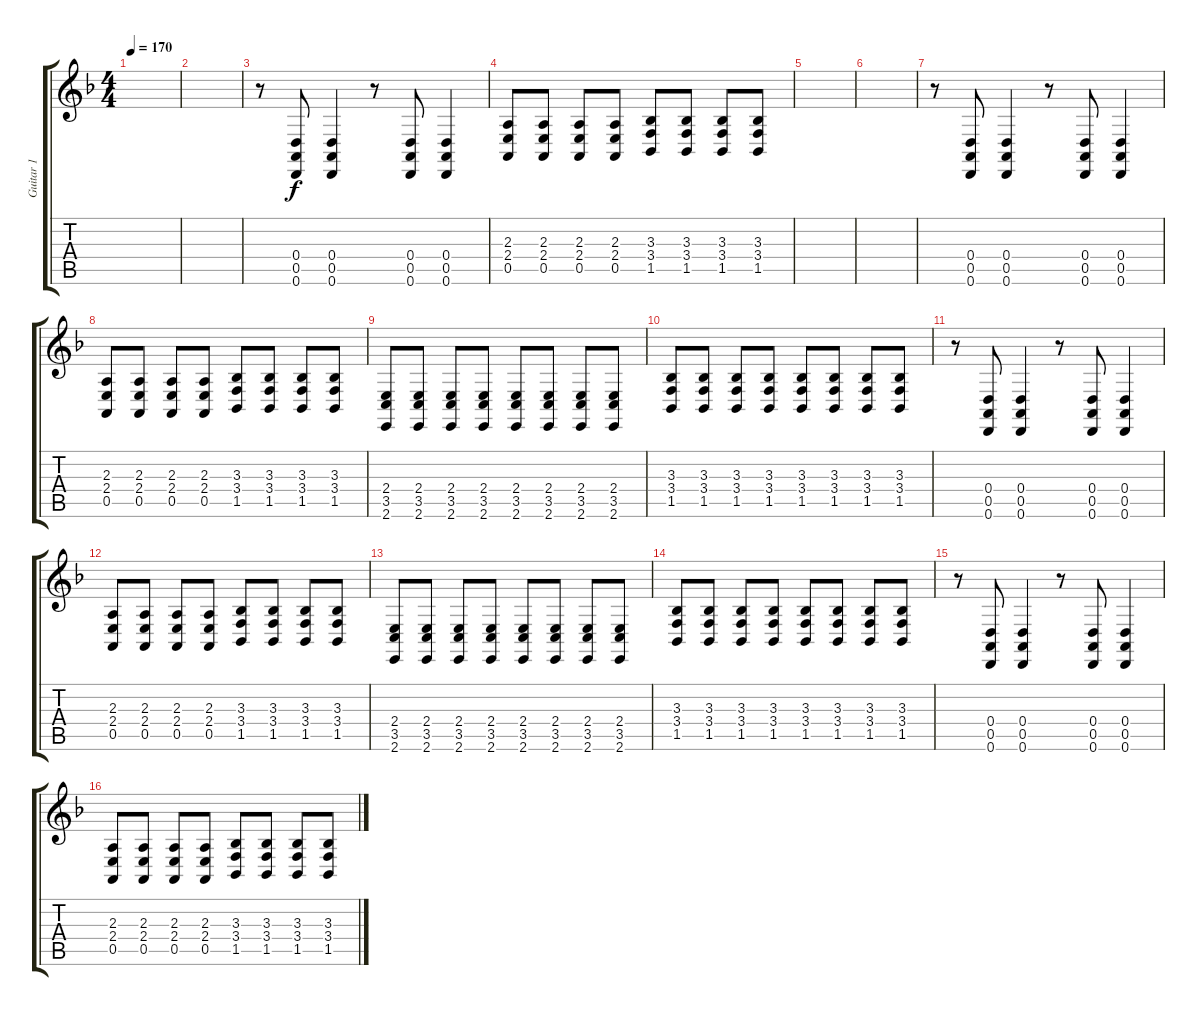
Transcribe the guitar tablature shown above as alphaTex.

\track ("Guitar 1" "Guitar 1") {instrument flute}
\staff {score tabs}
\tuning (E4 B3 G3 D3 A2 D2) {hide}
\ts (4 4)
\tempo 170
\clef g2
\ks f
|
|
r.8 (0.4 0.5 0.6).8 (0.4 0.5 0.6).4 r.8 (0.4 0.5 0.6).8 (0.4 0.5 0.6).4 |
(2.3 2.4 0.5).8 (2.3 2.4 0.5).8 (2.3 2.4 0.5).8 (2.3 2.4 0.5).8 (3.3 3.4 1.5).8 (3.3 3.4 1.5).8 (3.3 3.4 1.5).8 (3.3 3.4 1.5).8 |
|
|
r.8 (0.4 0.5 0.6).8 (0.4 0.5 0.6).4 r.8 (0.4 0.5 0.6).8 (0.4 0.5 0.6).4 |
(2.3 2.4 0.5).8 (2.3 2.4 0.5).8 (2.3 2.4 0.5).8 (2.3 2.4 0.5).8 (3.3 3.4 1.5).8 (3.3 3.4 1.5).8 (3.3 3.4 1.5).8 (3.3 3.4 1.5).8 |
(2.4 3.5 2.6).8 (2.4 3.5 2.6).8 (2.4 3.5 2.6).8 (2.4 3.5 2.6).8 (2.4 3.5 2.6).8 (2.4 3.5 2.6).8 (2.4 3.5 2.6).8 (2.4 3.5 2.6).8 |
(3.3 3.4 1.5).8 (3.3 3.4 1.5).8 (3.3 3.4 1.5).8 (3.3 3.4 1.5).8 (3.3 3.4 1.5).8 (3.3 3.4 1.5).8 (3.3 3.4 1.5).8 (3.3 3.4 1.5).8 |
r.8 (0.4 0.5 0.6).8 (0.4 0.5 0.6).4 r.8 (0.4 0.5 0.6).8 (0.4 0.5 0.6).4 |
(2.3 2.4 0.5).8 (2.3 2.4 0.5).8 (2.3 2.4 0.5).8 (2.3 2.4 0.5).8 (3.3 3.4 1.5).8 (3.3 3.4 1.5).8 (3.3 3.4 1.5).8 (3.3 3.4 1.5).8 |
(2.4 3.5 2.6).8 (2.4 3.5 2.6).8 (2.4 3.5 2.6).8 (2.4 3.5 2.6).8 (2.4 3.5 2.6).8 (2.4 3.5 2.6).8 (2.4 3.5 2.6).8 (2.4 3.5 2.6).8 |
(3.3 3.4 1.5).8 (3.3 3.4 1.5).8 (3.3 3.4 1.5).8 (3.3 3.4 1.5).8 (3.3 3.4 1.5).8 (3.3 3.4 1.5).8 (3.3 3.4 1.5).8 (3.3 3.4 1.5).8 |
r.8 (0.4 0.5 0.6).8 (0.4 0.5 0.6).4 r.8 (0.4 0.5 0.6).8 (0.4 0.5 0.6).4 |
(2.3 2.4 0.5).8 (2.3 2.4 0.5).8 (2.3 2.4 0.5).8 (2.3 2.4 0.5).8 (3.3 3.4 1.5).8 (3.3 3.4 1.5).8 (3.3 3.4 1.5).8 (3.3 3.4 1.5).8
